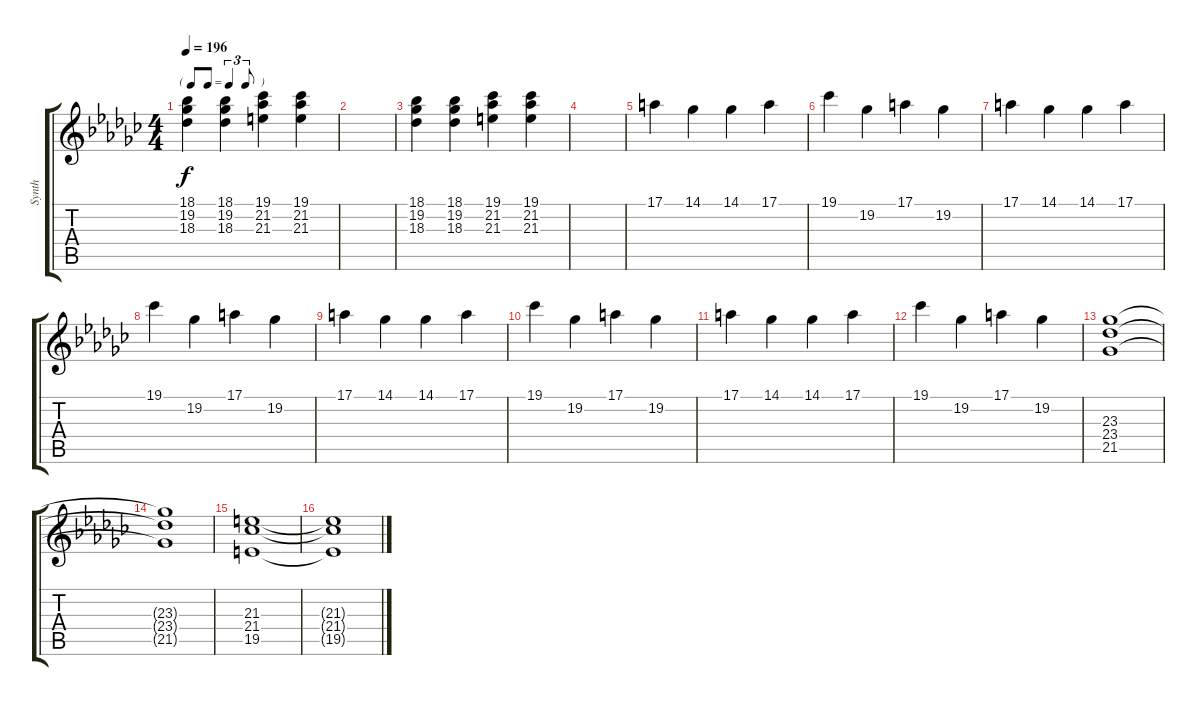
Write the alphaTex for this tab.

\track ("Synth" "Synth") {instrument pad3polysynth}
\staff {score tabs}
\tuning (E4 B3 G3 D3 A2 E2) {hide}
\ts (4 4)
\tf triplet8th
\tempo 196
\clef g2
\ks gb
(18.1 19.2 18.3).4{dy f} (18.1 19.2 18.3).4 (19.1 21.2 21.3).4 (19.1 21.2 21.3).4 |
|
(18.1 19.2 18.3).4 (18.1 19.2 18.3).4 (19.1 21.2 21.3).4 (19.1 21.2 21.3).4 |
|
17.1.4 14.1.4 14.1.4 17.1.4 |
19.1.4 19.2.4 17.1.4 19.2.4 |
17.1.4 14.1.4 14.1.4 17.1.4 |
19.1.4 19.2.4 17.1.4 19.2.4 |
17.1.4 14.1.4 14.1.4 17.1.4 |
19.1.4 19.2.4 17.1.4 19.2.4 |
17.1.4 14.1.4 14.1.4 17.1.4 |
19.1.4 19.2.4 17.1.4 19.2.4 |
(23.3 23.4 21.5).1 |
(23.3{t} 23.4{t} 21.5{t}).1 |
(21.3 21.4 19.5).1 |
(21.3{t} 21.4{t} 19.5{t}).1
